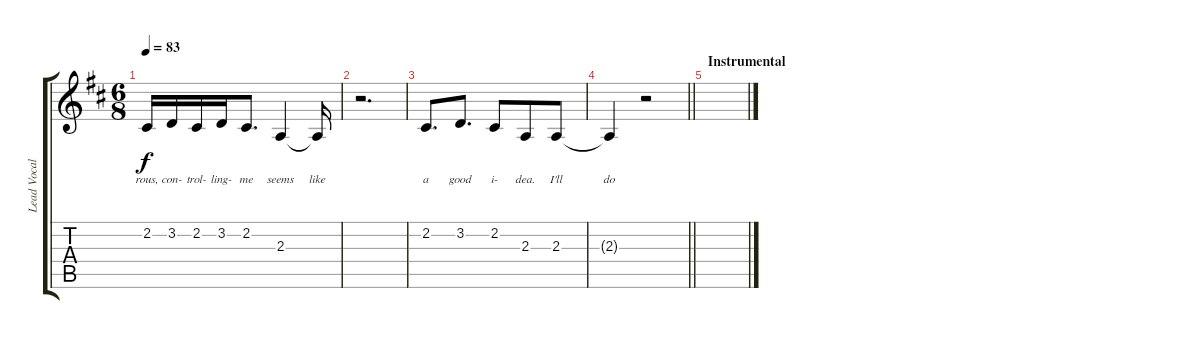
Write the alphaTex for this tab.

\track ("Lead Vocals - Simon Neil" "Lead Vocal") {instrument altosax}
\staff {score tabs}
\tuning (E4 B3 G3 D3 A2 E2) {hide}
\ts (6 8)
\tempo 83
\clef g2
\ks d
2.2.16{lyrics (0 "rous,") lyrics (1 "") lyrics (2 "") lyrics (3 "") lyrics (4 "") dy f} 3.2.16{lyrics (0 "con-") lyrics (1 "") lyrics (2 "") lyrics (3 "") lyrics (4 "")} 2.2.16{lyrics (0 "trol-") lyrics (1 "") lyrics (2 "") lyrics (3 "") lyrics (4 "")} 3.2.16{lyrics (0 "ling-") lyrics (1 "") lyrics (2 "") lyrics (3 "") lyrics (4 "")} 2.2.8{d lyrics (0 "me") lyrics (1 "") lyrics (2 "") lyrics (3 "") lyrics (4 "")} 2.3.4{lyrics (0 "seems") lyrics (1 "") lyrics (2 "") lyrics (3 "") lyrics (4 "")} 2.3{t}.16{lyrics (0 "like") lyrics (1 "") lyrics (2 "") lyrics (3 "") lyrics (4 "")} |
r.2{d} |
2.2.8{d lyrics (0 "a") lyrics (1 "") lyrics (2 "") lyrics (3 "") lyrics (4 "")} 3.2.8{d lyrics (0 "good") lyrics (1 "") lyrics (2 "") lyrics (3 "") lyrics (4 "")} 2.2.8{lyrics (0 "i-") lyrics (1 "") lyrics (2 "") lyrics (3 "") lyrics (4 "")} 2.3.8{lyrics (0 "dea.") lyrics (1 "") lyrics (2 "") lyrics (3 "") lyrics (4 "")} 2.3.8{lyrics (0 "I'll") lyrics (1 "") lyrics (2 "") lyrics (3 "") lyrics (4 "")} |
\barLineRight lightlight
2.3{t}.4{lyrics (0 "do") lyrics (1 "") lyrics (2 "") lyrics (3 "") lyrics (4 "")} r.2 |
\section ("" "Instrumental")
